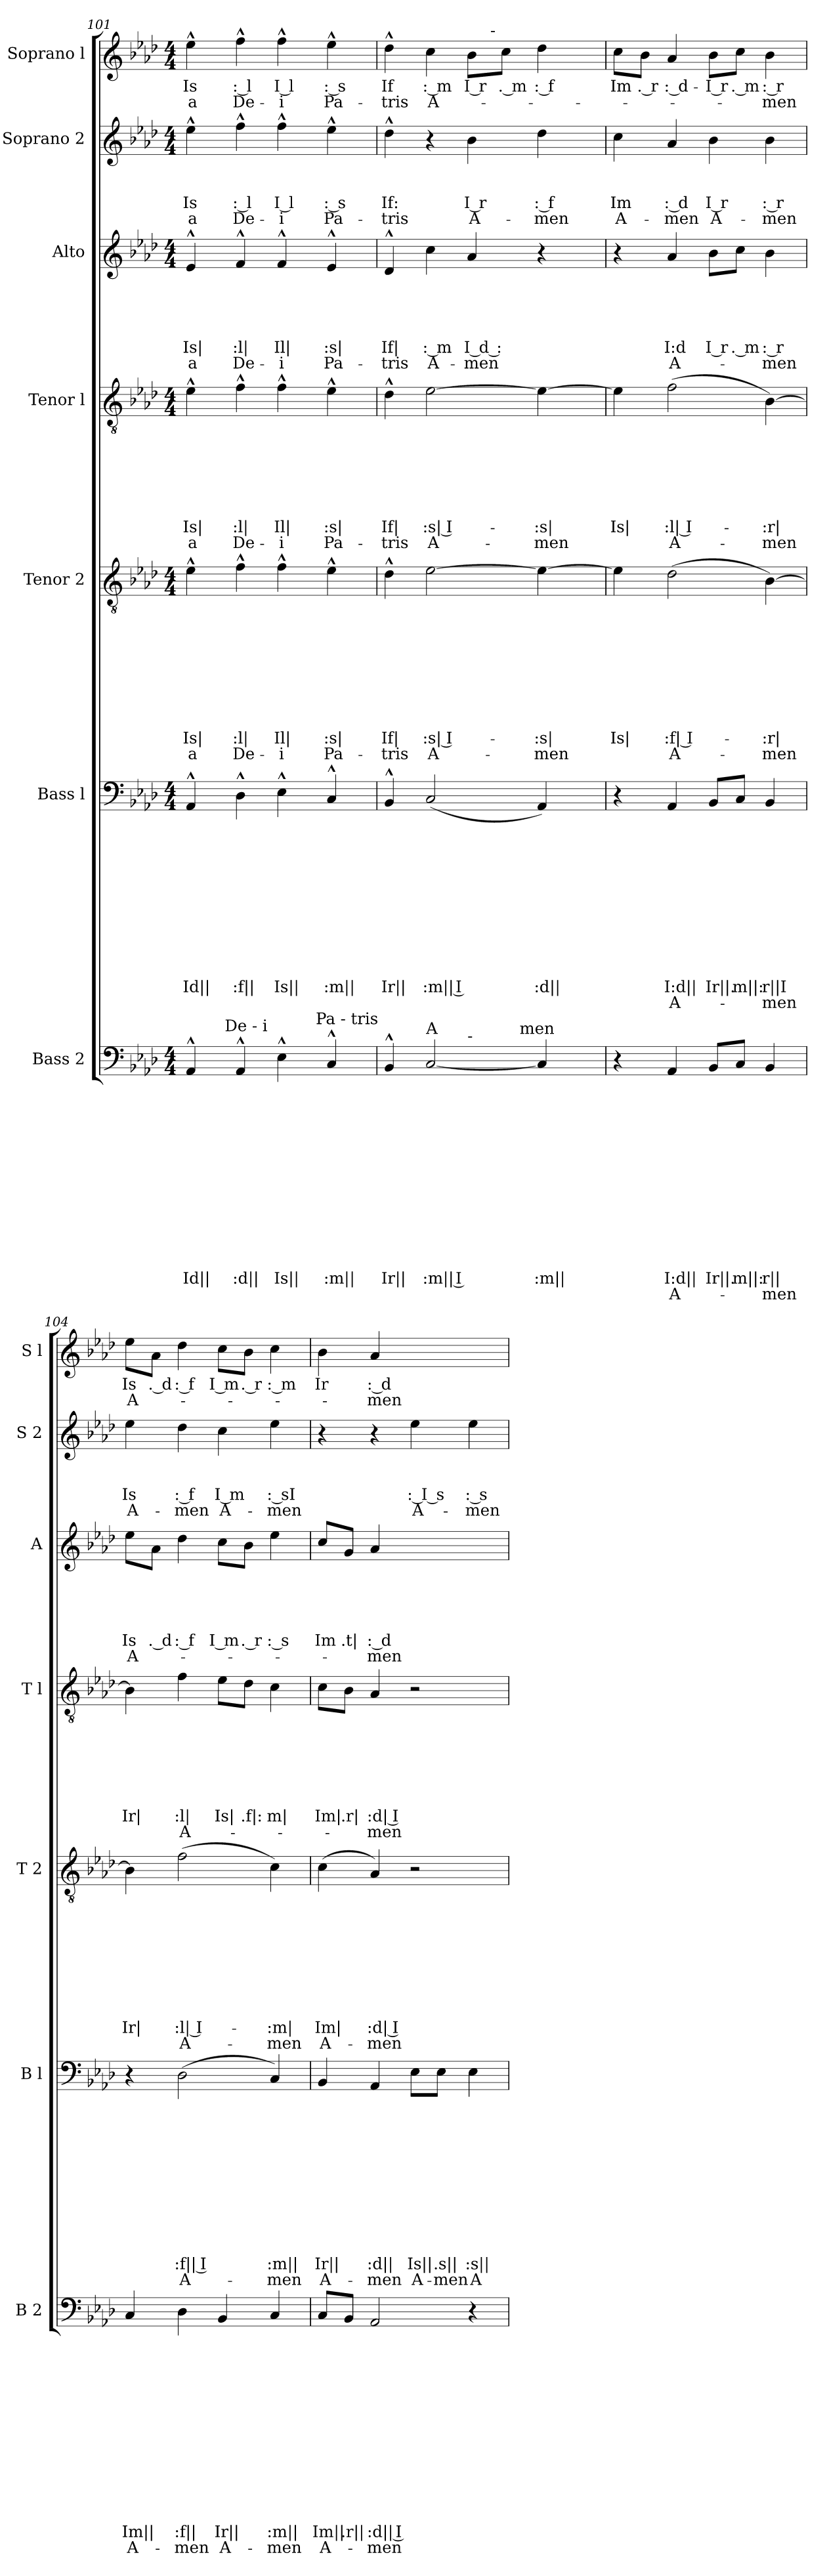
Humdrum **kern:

**kern	**text	**text	**text	**text	**text	**text	**text	**text	**text	**text	**text	**text	**text	**text	**kern	**text	**text	**text	**text	**text	**text	**text	**text	**text	**text	**text	**text	**kern	**text	**text	**text	**text	**text	**text	**text	**text	**text	**text	**kern	**text	**text	**text	**text	**text	**text	**text	**text	**kern	**text	**text	**text	**text	**text	**text	**kern	**text	**text	**text	**text	**kern	**text	**text
*part7	*part7	*part7	*part7	*part7	*part7	*part7	*part7	*part7	*part7	*part7	*part7	*part7	*part7	*part7	*part6	*part6	*part6	*part6	*part6	*part6	*part6	*part6	*part6	*part6	*part6	*part6	*part6	*part5	*part5	*part5	*part5	*part5	*part5	*part5	*part5	*part5	*part5	*part5	*part4	*part4	*part4	*part4	*part4	*part4	*part4	*part4	*part4	*part3	*part3	*part3	*part3	*part3	*part3	*part3	*part2	*part2	*part2	*part2	*part2	*part1	*part1	*part1
*staff7	*staff7	*staff7	*staff7	*staff7	*staff7	*staff7	*staff7	*staff7	*staff7	*staff7	*staff7	*staff7	*staff7	*staff7	*staff6	*staff6	*staff6	*staff6	*staff6	*staff6	*staff6	*staff6	*staff6	*staff6	*staff6	*staff6	*staff6	*staff5	*staff5	*staff5	*staff5	*staff5	*staff5	*staff5	*staff5	*staff5	*staff5	*staff5	*staff4	*staff4	*staff4	*staff4	*staff4	*staff4	*staff4	*staff4	*staff4	*staff3	*staff3	*staff3	*staff3	*staff3	*staff3	*staff3	*staff2	*staff2	*staff2	*staff2	*staff2	*staff1	*staff1	*staff1
*I"Bass 2	*	*	*	*	*	*	*	*	*	*	*	*	*	*	*I"Bass l	*	*	*	*	*	*	*	*	*	*	*	*	*I"Tenor 2	*	*	*	*	*	*	*	*	*	*	*I"Tenor l	*	*	*	*	*	*	*	*	*I"Alto	*	*	*	*	*	*	*I"Soprano 2	*	*	*	*	*I"Soprano l	*	*
*I'B 2	*	*	*	*	*	*	*	*	*	*	*	*	*	*	*I'B l	*	*	*	*	*	*	*	*	*	*	*	*	*I'T 2	*	*	*	*	*	*	*	*	*	*	*I'T l	*	*	*	*	*	*	*	*	*I'A	*	*	*	*	*	*	*I'S 2	*	*	*	*	*I'S l	*	*
*clefF4	*	*	*	*	*	*	*	*	*	*	*	*	*	*	*clefF4	*	*	*	*	*	*	*	*	*	*	*	*	*clefGv2	*	*	*	*	*	*	*	*	*	*	*clefGv2	*	*	*	*	*	*	*	*	*clefG2	*	*	*	*	*	*	*clefG2	*	*	*	*	*clefG2	*	*
*k[b-e-a-d-]	*	*	*	*	*	*	*	*	*	*	*	*	*	*	*k[b-e-a-d-]	*	*	*	*	*	*	*	*	*	*	*	*	*k[b-e-a-d-]	*	*	*	*	*	*	*	*	*	*	*k[b-e-a-d-]	*	*	*	*	*	*	*	*	*k[b-e-a-d-]	*	*	*	*	*	*	*k[b-e-a-d-]	*	*	*	*	*k[b-e-a-d-]	*	*
*A-:	*	*	*	*	*	*	*	*	*	*	*	*	*	*	*A-:	*	*	*	*	*	*	*	*	*	*	*	*	*A-:	*	*	*	*	*	*	*	*	*	*	*A-:	*	*	*	*	*	*	*	*	*A-:	*	*	*	*	*	*	*A-:	*	*	*	*	*A-:	*	*
*M4/4	*	*	*	*	*	*	*	*	*	*	*	*	*	*	*M4/4	*	*	*	*	*	*	*	*	*	*	*	*	*M4/4	*	*	*	*	*	*	*	*	*	*	*M4/4	*	*	*	*	*	*	*	*	*M4/4	*	*	*	*	*	*	*M4/4	*	*	*	*	*M4/4	*	*
=101	=101	=101	=101	=101	=101	=101	=101	=101	=101	=101	=101	=101	=101	=101	=101	=101	=101	=101	=101	=101	=101	=101	=101	=101	=101	=101	=101	=101	=101	=101	=101	=101	=101	=101	=101	=101	=101	=101	=101	=101	=101	=101	=101	=101	=101	=101	=101	=101	=101	=101	=101	=101	=101	=101	=101	=101	=101	=101	=101	=101	=101	=101
!	!	!	!	!	!	!	!	!	!	!	!	!	!LO:LY:b:rj	!	!	!	!	!	!	!	!	!	!	!	!	!LO:LY:b:rj	!	!	!	!	!	!	!	!	!	!	!LO:LY:b:rj	!LO:LY:b:rj	!	!	!	!	!	!	!	!LO:LY:b:rj	!LO:LY:b:rj	!	!	!	!	!	!LO:LY:b:rj	!LO:LY:b:rj	!	!	!	!LO:LY:b:rj	!LO:LY:b:rj	!	!LO:LY:b:rj	!LO:LY:b:rj
*^	*	*	*	*	*	*	*	*	*	*	*	*	*	*	*	*	*	*	*	*	*	*	*	*	*	*	*	*	*	*	*	*	*	*	*	*	*	*	*	*	*	*	*	*	*	*	*	*	*	*	*	*	*	*	*	*	*	*	*	*	*	*
4AA-^^</	8..ryy	.	.	.	.	.	.	.	.	.	.	.	.	Id||	.	4AA-^^</	.	.	.	.	.	.	.	.	.	.	Id||	.	4e-^^>\	.	.	.	.	.	.	.	.	Is|	-a	4e-^^>\	.	.	.	.	.	.	Is|	-a	4e-^^</	.	.	.	.	Is|	-a	4ee-^^>\	.	.	Is	-a	4ee-^^>\	Is	-a
!	!LO:TX:a:t=De - i	!	!	!	!	!	!	!	!	!	!	!	!	!	!	!	!	!	!	!	!	!	!	!	!	!	!	!	!	!	!	!	!	!	!	!	!	!	!	!	!	!	!	!	!	!	!	!	!	!	!	!	!	!	!	!	!	!	!	!	!	!	!
.	2ryy	.	.	.	.	.	.	.	.	.	.	.	.	.	.	.	.	.	.	.	.	.	.	.	.	.	.	.	.	.	.	.	.	.	.	.	.	.	.	.	.	.	.	.	.	.	.	.	.	.	.	.	.	.	.	.	.	.	.	.	.	.	.
!	!	!	!	!	!	!	!	!	!	!	!	!	!	!LO:LY:b:rj	!	!	!	!	!	!	!	!	!	!	!	!	!LO:LY:b:rj	!	!	!	!	!	!	!	!	!	!	!LO:LY:b:rj	!LO:LY:b:rj	!	!	!	!	!	!	!	!LO:LY:b:rj	!LO:LY:b:rj	!	!	!	!	!	!LO:LY:b:rj	!LO:LY:b:rj	!	!	!	!LO:LY:b:rj	!LO:LY:b:rj	!	!LO:LY:b:rj	!LO:LY:b:rj
4AA-^^</	.	.	.	.	.	.	.	.	.	.	.	.	.	:d||	.	4D-^^>\	.	.	.	.	.	.	.	.	.	.	:f||	.	4f^^>\	.	.	.	.	.	.	.	.	:l|	De-	4f^^>\	.	.	.	.	.	.	:l|	De-	4f^^</	.	.	.	.	:l|	De-	4ff^^>\	.	.	: l	De-	4ff^^>\	: l	De-
!	!	!	!	!	!	!	!	!	!	!	!	!	!	!LO:LY:b:rj	!	!	!	!	!	!	!	!	!	!	!	!	!LO:LY:b:rj	!	!	!	!	!	!	!	!	!	!	!LO:LY:b:rj	!LO:LY:b:rj	!	!	!	!	!	!	!	!LO:LY:b:rj	!LO:LY:b:rj	!	!	!	!	!	!LO:LY:b:rj	!LO:LY:b:rj	!	!	!	!LO:LY:b:rj	!LO:LY:b:rj	!	!LO:LY:b:rj	!LO:LY:b:rj
4E-^^>\	.	.	.	.	.	.	.	.	.	.	.	.	.	Is||	.	4E-^^>\	.	.	.	.	.	.	.	.	.	.	Is||	.	4f^^>\	.	.	.	.	.	.	.	.	Il|	-i	4f^^>\	.	.	.	.	.	.	Il|	-i	4f^^</	.	.	.	.	Il|	-i	4ff^^>\	.	.	I l	-i	4ff^^>\	I l	-i
!	!LO:TX:a:t=Pa - tris	!	!	!	!	!	!	!	!	!	!	!	!	!	!	!	!	!	!	!	!	!	!	!	!	!	!	!	!	!	!	!	!	!	!	!	!	!	!	!	!	!	!	!	!	!	!	!	!	!	!	!	!	!	!	!	!	!	!	!	!	!	!
.	4ryy	.	.	.	.	.	.	.	.	.	.	.	.	.	.	.	.	.	.	.	.	.	.	.	.	.	.	.	.	.	.	.	.	.	.	.	.	.	.	.	.	.	.	.	.	.	.	.	.	.	.	.	.	.	.	.	.	.	.	.	.	.	.
!	!	!	!	!	!	!	!	!	!	!	!	!	!	!LO:LY:b:rj	!	!	!	!	!	!	!	!	!	!	!	!	!LO:LY:b:rj	!	!	!	!	!	!	!	!	!	!	!LO:LY:b:rj	!LO:LY:b:rj	!	!	!	!	!	!	!	!LO:LY:b:rj	!LO:LY:b:rj	!	!	!	!	!	!LO:LY:b:rj	!LO:LY:b:rj	!	!	!	!LO:LY:b:rj	!LO:LY:b:rj	!	!LO:LY:b:rj	!LO:LY:b:rj
4C^^</	.	.	.	.	.	.	.	.	.	.	.	.	.	:m||	.	4C^^</	.	.	.	.	.	.	.	.	.	.	:m||	.	4e-^^>\	.	.	.	.	.	.	.	.	:s|	Pa-	4e-^^>\	.	.	.	.	.	.	:s|	Pa-	4e-^^</	.	.	.	.	:s|	Pa-	4ee-^^>\	.	.	: s	Pa-	4ee-^^>\	: s	Pa-
.	32ryy	.	.	.	.	.	.	.	.	.	.	.	.	.	.	.	.	.	.	.	.	.	.	.	.	.	.	.	.	.	.	.	.	.	.	.	.	.	.	.	.	.	.	.	.	.	.	.	.	.	.	.	.	.	.	.	.	.	.	.	.	.	.
=102	=102	=102	=102	=102	=102	=102	=102	=102	=102	=102	=102	=102	=102	=102	=102	=102	=102	=102	=102	=102	=102	=102	=102	=102	=102	=102	=102	=102	=102	=102	=102	=102	=102	=102	=102	=102	=102	=102	=102	=102	=102	=102	=102	=102	=102	=102	=102	=102	=102	=102	=102	=102	=102	=102	=102	=102	=102	=102	=102	=102	=102	=102	=102
!	!	!	!	!	!	!	!	!	!	!	!	!	!	!LO:LY:b:rj	!	!	!	!	!	!	!	!	!	!	!	!	!LO:LY:b:rj	!	!	!	!	!	!	!	!	!	!	!LO:LY:b:rj	!LO:LY:b:rj	!	!	!	!	!	!	!	!LO:LY:b:rj	!LO:LY:b:rj	!	!	!	!	!	!LO:LY:b:rj	!LO:LY:b:rj	!	!	!	!LO:LY:b:rj	!LO:LY:b:rj	!	!LO:LY:b:rj	!LO:LY:b:rj
*	*^	*	*	*	*	*	*	*	*	*	*	*	*	*	*	*	*	*	*	*	*	*	*	*	*	*	*	*	*	*	*	*	*	*	*	*	*	*	*	*	*	*	*	*	*	*	*	*	*	*	*	*	*	*	*	*	*	*	*	*	*^	*	*
4BB-^^</	2ryy	2ryy	.	.	.	.	.	.	.	.	.	.	.	.	Ir||	.	4BB-^^</	.	.	.	.	.	.	.	.	.	.	Ir||	.	4d-^^>\	.	.	.	.	.	.	.	.	If|	-tris	4d-^^>\	.	.	.	.	.	.	If|	-tris	4d-^^</	.	.	.	.	If|	-tris	4dd-^^>\	.	.	If:	-tris	4dd-^^>\	2ryy	If	-tris
!LO:TX:a:t=A	!	!	!	!	!	!	!	!	!	!	!	!	!	!	!	!	!	!	!	!	!	!	!	!	!	!	!	!	!	!	!	!	!	!	!	!	!	!	!	!	!	!	!	!	!	!	!	!	!	!	!	!	!	!	!	!	!	!	!	!	!	!	!	!	!
!	!	!	!	!	!	!	!	!	!	!	!	!	!	!	!LO:LY:b:rj	!	!	!	!	!	!	!	!	!	!	!	!	!LO:LY:b:rj	!	!	!	!	!	!	!	!	!	!	!LO:LY:b:rj	!LO:LY:b:rj	!	!	!	!	!	!	!	!LO:LY:b:rj	!LO:LY:b:rj	!	!	!	!	!	!LO:LY:b:rj	!LO:LY:b:rj	!	!	!	!	!	!	!	!LO:LY:b:rj	!LO:LY:b:rj
[<2C/	.	.	.	.	.	.	.	.	.	.	.	.	.	.	:m|| I	.	(<2C/	.	.	.	.	.	.	.	.	.	.	:m|| I	.	[>2e-\	.	.	.	.	.	.	.	.	:s| I-	A-	[>2e-\	.	.	.	.	.	.	:s| I-	A-	4cc\	.	.	.	.	: m	A-	4r	.	.	.	.	4cc\	.	: m	A-
!	!LO:TX:a:t=-	!	!	!	!	!	!	!	!	!	!	!	!	!	!	!	!	!	!	!	!	!	!	!	!	!	!	!	!	!	!	!	!	!	!	!	!	!	!	!	!	!	!	!	!	!	!	!	!	!	!	!	!	!	!	!	!	!	!	!	!	!	!	!	!
!	!	!	!	!	!	!	!	!	!	!	!	!	!	!	!	!	!	!	!	!	!	!	!	!	!	!	!	!	!	!	!	!	!	!	!	!	!	!	!	!	!	!	!	!	!	!	!	!	!	!	!	!	!	!	!LO:LY:b:rj	!LO:LY:b:rj	!	!	!	!LO:LY:b:rj	!LO:LY:b:rj	!	!	!LO:LY:b:rj	!
.	2ryy	8.ryy	.	.	.	.	.	.	.	.	.	.	.	.	.	.	.	.	.	.	.	.	.	.	.	.	.	.	.	.	.	.	.	.	.	.	.	.	.	.	.	.	.	.	.	.	.	.	.	4a-/	.	.	.	.	I d :	-men	4b-\	.	.	I r	A-	8b-\L	16.ryy	I r	.
!	!	!	!	!	!	!	!	!	!	!	!	!	!	!	!	!	!	!	!	!	!	!	!	!	!	!	!	!	!	!	!	!	!	!	!	!	!	!	!	!	!	!	!	!	!	!	!	!	!	!	!	!	!	!	!	!	!	!	!	!	!	!	!LO:TX:a:t=-	!	!
.	.	.	.	.	.	.	.	.	.	.	.	.	.	.	.	.	.	.	.	.	.	.	.	.	.	.	.	.	.	.	.	.	.	.	.	.	.	.	.	.	.	.	.	.	.	.	.	.	.	.	.	.	.	.	.	.	.	.	.	.	.	.	4ryy	.	.
!	!	!	!	!	!	!	!	!	!	!	!	!	!	!	!	!	!	!	!	!	!	!	!	!	!	!	!	!	!	!	!	!	!	!	!	!	!	!	!	!	!	!	!	!	!	!	!	!	!	!	!	!	!	!	!	!	!	!	!	!	!	!	!	!LO:LY:b:rj	!
.	.	.	.	.	.	.	.	.	.	.	.	.	.	.	.	.	.	.	.	.	.	.	.	.	.	.	.	.	.	.	.	.	.	.	.	.	.	.	.	.	.	.	.	.	.	.	.	.	.	.	.	.	.	.	.	.	.	.	.	.	.	8cc\J	.	. m	.
!	!	!LO:TX:a:t=men	!	!	!	!	!	!	!	!	!	!	!	!	!	!	!	!	!	!	!	!	!	!	!	!	!	!	!	!	!	!	!	!	!	!	!	!	!	!	!	!	!	!	!	!	!	!	!	!	!	!	!	!	!	!	!	!	!	!	!	!	!	!	!
.	.	4ryy	.	.	.	.	.	.	.	.	.	.	.	.	.	.	.	.	.	.	.	.	.	.	.	.	.	.	.	.	.	.	.	.	.	.	.	.	.	.	.	.	.	.	.	.	.	.	.	.	.	.	.	.	.	.	.	.	.	.	.	.	.	.	.
!	!	!	!	!	!	!	!	!	!	!	!	!	!	!	!LO:LY:b:rj	!	!	!	!	!	!	!	!	!	!	!	!	!LO:LY:b:rj	!	!	!	!	!	!	!	!	!	!	!LO:LY:b:rj	!LO:LY:b:rj	!	!	!	!	!	!	!	!LO:LY:b:rj	!LO:LY:b:rj	!	!	!	!	!	!	!	!	!	!	!LO:LY:b:rj	!LO:LY:b:rj	!	!	!LO:LY:b:rj	!
4C/]	.	.	.	.	.	.	.	.	.	.	.	.	.	.	:m||	.	4AA-/)	.	.	.	.	.	.	.	.	.	.	:d||	.	4e-\_	.	.	.	.	.	.	.	.	-:s|	-men	4e-\_	.	.	.	.	.	.	-:s|	-men	4r	.	.	.	.	.	.	4dd-\	.	.	: f	-men	4dd-\	.	: f	.
.	.	.	.	.	.	.	.	.	.	.	.	.	.	.	.	.	.	.	.	.	.	.	.	.	.	.	.	.	.	.	.	.	.	.	.	.	.	.	.	.	.	.	.	.	.	.	.	.	.	.	.	.	.	.	.	.	.	.	.	.	.	.	8ryy	.	.
.	.	16ryy	.	.	.	.	.	.	.	.	.	.	.	.	.	.	.	.	.	.	.	.	.	.	.	.	.	.	.	.	.	.	.	.	.	.	.	.	.	.	.	.	.	.	.	.	.	.	.	.	.	.	.	.	.	.	.	.	.	.	.	.	.	.	.
.	.	.	.	.	.	.	.	.	.	.	.	.	.	.	.	.	.	.	.	.	.	.	.	.	.	.	.	.	.	.	.	.	.	.	.	.	.	.	.	.	.	.	.	.	.	.	.	.	.	.	.	.	.	.	.	.	.	.	.	.	.	.	32ryy	.	.
!!LO:PB:g=z
=103	=103	=103	=103	=103	=103	=103	=103	=103	=103	=103	=103	=103	=103	=103	=103	=103	=103	=103	=103	=103	=103	=103	=103	=103	=103	=103	=103	=103	=103	=103	=103	=103	=103	=103	=103	=103	=103	=103	=103	=103	=103	=103	=103	=103	=103	=103	=103	=103	=103	=103	=103	=103	=103	=103	=103	=103	=103	=103	=103	=103	=103	=103	=103	=103	=103
!	!	!	!	!	!	!	!	!	!	!	!	!	!	!	!	!	!	!	!	!	!	!	!	!	!	!	!	!	!	!	!	!	!	!	!	!	!	!	!LO:LY:b:rj	!	!	!	!	!	!	!	!	!LO:LY:b:rj	!	!	!	!	!	!	!	!	!	!	!	!LO:LY:b:rj	!LO:LY:b:rj	!	!	!LO:LY:b:rj	!
*v	*v	*v	*	*	*	*	*	*	*	*	*	*	*	*	*	*	*	*	*	*	*	*	*	*	*	*	*	*	*	*	*	*	*	*	*	*	*	*	*	*	*	*	*	*	*	*	*	*	*	*	*	*	*	*	*	*	*	*	*	*	*	*v	*v	*	*
4r	.	.	.	.	.	.	.	.	.	.	.	.	.	.	4r	.	.	.	.	.	.	.	.	.	.	.	.	4e-\]	.	.	.	.	.	.	.	.	Is|	.	4e-\]	.	.	.	.	.	.	Is|	.	4r	.	.	.	.	.	.	4cc\	.	.	Im	A-	8cc\L	Im	.
!	!	!	!	!	!	!	!	!	!	!	!	!	!	!	!	!	!	!	!	!	!	!	!	!	!	!	!	!	!	!	!	!	!	!	!	!	!	!	!	!	!	!	!	!	!	!	!	!	!	!	!	!	!	!	!	!	!	!	!	!	!LO:LY:b:rj	!
.	.	.	.	.	.	.	.	.	.	.	.	.	.	.	.	.	.	.	.	.	.	.	.	.	.	.	.	.	.	.	.	.	.	.	.	.	.	.	.	.	.	.	.	.	.	.	.	.	.	.	.	.	.	.	.	.	.	.	.	8b-\J	. r	.
!	!	!	!	!	!	!	!	!	!	!	!	!	!LO:LY:b:rj	!LO:LY:b:rj	!	!	!	!	!	!	!	!	!	!	!	!LO:LY:b:rj	!LO:LY:b:rj	!	!	!	!	!	!	!	!	!	!LO:LY:b:rj	!LO:LY:b:rj	!	!	!	!	!	!	!	!LO:LY:b:rj	!LO:LY:b:rj	!	!	!	!	!	!LO:LY:b:rj	!LO:LY:b:rj	!	!	!	!LO:LY:b:rj	!LO:LY:b:rj	!	!LO:LY:b:rj	!
4AA-/	.	.	.	.	.	.	.	.	.	.	.	.	I:d||	-A-	4AA-/	.	.	.	.	.	.	.	.	.	.	I:d||	-A-	(>2d-\	.	.	.	.	.	.	.	.	:f| I-	A-	(>2f\	.	.	.	.	.	.	:l| I-	A-	4a-/	.	.	.	.	I:d	A-	4a-/	.	.	: d	-men	4a-/	: d-	.
!	!	!	!	!	!	!	!	!	!	!	!	!	!LO:LY:b:rj	!	!	!	!	!	!	!	!	!	!	!	!	!LO:LY:b:rj	!	!	!	!	!	!	!	!	!	!	!	!	!	!	!	!	!	!	!	!	!	!	!	!	!	!	!LO:LY:b:rj	!	!	!	!	!LO:LY:b:rj	!LO:LY:b:rj	!	!LO:LY:b:rj	!
8BB-/L	.	.	.	.	.	.	.	.	.	.	.	.	Ir||.	.	8BB-/L	.	.	.	.	.	.	.	.	.	.	Ir||.	.	.	.	.	.	.	.	.	.	.	.	.	.	.	.	.	.	.	.	.	.	8b-\L	.	.	.	.	I r	.	4b-\	.	.	I r	A-	8b-\L	-I r	.
!	!	!	!	!	!	!	!	!	!	!	!	!	!LO:LY:b	!	!	!	!	!	!	!	!	!	!	!	!	!LO:LY:b	!	!	!	!	!	!	!	!	!	!	!	!	!	!	!	!	!	!	!	!	!	!	!	!	!	!	!LO:LY:b:rj	!	!	!	!	!	!	!	!LO:LY:b:rj	!
8C/J	.	.	.	.	.	.	.	.	.	.	.	.	m||:	.	8C/J	.	.	.	.	.	.	.	.	.	.	m||:	.	.	.	.	.	.	.	.	.	.	.	.	.	.	.	.	.	.	.	.	.	8cc\J	.	.	.	.	. m	.	.	.	.	.	.	8cc\J	. m	.
!	!	!	!	!	!	!	!	!	!	!	!	!	!LO:LY:b	!LO:LY:b	!	!	!	!	!	!	!	!	!	!	!	!LO:LY:b	!LO:LY:b	!	!	!	!	!	!	!	!	!	!LO:LY:b:rj	!LO:LY:b:rj	!	!	!	!	!	!	!	!LO:LY:b:rj	!LO:LY:b:rj	!	!	!	!	!	!LO:LY:b:rj	!LO:LY:b:rj	!	!	!	!LO:LY:b:rj	!LO:LY:b:rj	!	!LO:LY:b:rj	!LO:LY:b:rj
4BB-/	.	.	.	.	.	.	.	.	.	.	.	.	r||	-men	4BB-/	.	.	.	.	.	.	.	.	.	.	r||I	-men	[>4B-\)	.	.	.	.	.	.	.	.	-:r|	-men	[>4B-\)	.	.	.	.	.	.	-:r|	-men	4b-\	.	.	.	.	: r	-men	4b-\	.	.	: r	-men	4b-\	: r	-men
=104	=104	=104	=104	=104	=104	=104	=104	=104	=104	=104	=104	=104	=104	=104	=104	=104	=104	=104	=104	=104	=104	=104	=104	=104	=104	=104	=104	=104	=104	=104	=104	=104	=104	=104	=104	=104	=104	=104	=104	=104	=104	=104	=104	=104	=104	=104	=104	=104	=104	=104	=104	=104	=104	=104	=104	=104	=104	=104	=104	=104	=104	=104
!	!	!	!	!	!	!	!	!	!	!	!	!	!LO:LY:b:rj	!LO:LY:b:rj	!	!	!	!	!	!	!	!	!	!	!	!	!	!	!	!	!	!	!	!	!	!	!LO:LY:b:rj	!	!	!	!	!	!	!	!	!LO:LY:b:rj	!	!	!	!	!	!	!LO:LY:b:rj	!LO:LY:b:rj	!	!	!	!LO:LY:b:rj	!LO:LY:b:rj	!	!LO:LY:b:rj	!LO:LY:b:rj
4C/	.	.	.	.	.	.	.	.	.	.	.	.	Im||	A-	4r	.	.	.	.	.	.	.	.	.	.	.	.	4B-\]	.	.	.	.	.	.	.	.	Ir|	.	4B-\]	.	.	.	.	.	.	Ir|	.	8ee-\L	.	.	.	.	Is	A-	4ee-\	.	.	Is	A-	8ee-\L	Is	A-
!	!	!	!	!	!	!	!	!	!	!	!	!	!	!	!	!	!	!	!	!	!	!	!	!	!	!	!	!	!	!	!	!	!	!	!	!	!	!	!	!	!	!	!	!	!	!	!	!	!	!	!	!	!LO:LY:b:rj	!	!	!	!	!	!	!	!LO:LY:b:rj	!
.	.	.	.	.	.	.	.	.	.	.	.	.	.	.	.	.	.	.	.	.	.	.	.	.	.	.	.	.	.	.	.	.	.	.	.	.	.	.	.	.	.	.	.	.	.	.	.	8a-\J	.	.	.	.	. d	.	.	.	.	.	.	8a-\J	. d	.
!	!	!	!	!	!	!	!	!	!	!	!	!	!LO:LY:b:rj	!LO:LY:b:rj	!	!	!	!	!	!	!	!	!	!	!	!LO:LY:b:rj	!LO:LY:b:rj	!	!	!	!	!	!	!	!	!	!LO:LY:b:rj	!LO:LY:b:rj	!	!	!	!	!	!	!	!LO:LY:b:rj	!LO:LY:b:rj	!	!	!	!	!	!LO:LY:b:rj	!	!	!	!	!LO:LY:b:rj	!LO:LY:b:rj	!	!LO:LY:b:rj	!
4D-\	.	.	.	.	.	.	.	.	.	.	.	.	:f||	-men	(>2D-\	.	.	.	.	.	.	.	.	.	.	:f|| I	A-	(>2f\	.	.	.	.	.	.	.	.	:l| I-	A-	4f\	.	.	.	.	.	.	:l|	A-	4dd-\	.	.	.	.	: f	.	4dd-\	.	.	: f	-men	4dd-\	: f	.
!	!	!	!	!	!	!	!	!	!	!	!	!	!LO:LY:b:rj	!LO:LY:b:rj	!	!	!	!	!	!	!	!	!	!	!	!	!	!	!	!	!	!	!	!	!	!	!	!	!	!	!	!	!	!	!	!LO:LY:b:rj	!	!	!	!	!	!	!LO:LY:b:rj	!	!	!	!	!LO:LY:b:rj	!LO:LY:b:rj	!	!LO:LY:b:rj	!
4BB-/	.	.	.	.	.	.	.	.	.	.	.	.	Ir||	A-	.	.	.	.	.	.	.	.	.	.	.	.	.	.	.	.	.	.	.	.	.	.	.	.	8e-\L	.	.	.	.	.	.	Is|	.	8cc\L	.	.	.	.	I m	.	4cc\	.	.	I m	A-	8cc\L	I m	.
!	!	!	!	!	!	!	!	!	!	!	!	!	!	!	!	!	!	!	!	!	!	!	!	!	!	!	!	!	!	!	!	!	!	!	!	!	!	!	!	!	!	!	!	!	!	!LO:LY:b:rj	!	!	!	!	!	!	!LO:LY:b:rj	!	!	!	!	!	!	!	!LO:LY:b:rj	!
.	.	.	.	.	.	.	.	.	.	.	.	.	.	.	.	.	.	.	.	.	.	.	.	.	.	.	.	.	.	.	.	.	.	.	.	.	.	.	8d-\J	.	.	.	.	.	.	.f|:	.	8b-\J	.	.	.	.	. r	.	.	.	.	.	.	8b-\J	. r	.
!	!	!	!	!	!	!	!	!	!	!	!	!	!LO:LY:b:rj	!LO:LY:b:rj	!	!	!	!	!	!	!	!	!	!	!	!LO:LY:b:rj	!LO:LY:b:rj	!	!	!	!	!	!	!	!	!	!LO:LY:b:rj	!LO:LY:b:rj	!	!	!	!	!	!	!	!LO:LY:b	!	!	!	!	!	!	!LO:LY:b:rj	!	!	!	!	!LO:LY:b:rj	!LO:LY:b:rj	!	!LO:LY:b:rj	!
4C/	.	.	.	.	.	.	.	.	.	.	.	.	:m||	-men	4C/)	.	.	.	.	.	.	.	.	.	.	:m||	-men	4c\)	.	.	.	.	.	.	.	.	-:m|	-men	4c\	.	.	.	.	.	.	m|	.	4ee-\	.	.	.	.	: s	.	4ee-\	.	.	: sI	-men	4cc\	: m	.
=105	=105	=105	=105	=105	=105	=105	=105	=105	=105	=105	=105	=105	=105	=105	=105	=105	=105	=105	=105	=105	=105	=105	=105	=105	=105	=105	=105	=105	=105	=105	=105	=105	=105	=105	=105	=105	=105	=105	=105	=105	=105	=105	=105	=105	=105	=105	=105	=105	=105	=105	=105	=105	=105	=105	=105	=105	=105	=105	=105	=105	=105	=105
!	!	!	!	!	!	!	!	!	!	!	!	!	!LO:LY:b:rj	!LO:LY:b:rj	!	!	!	!	!	!	!	!	!	!	!	!LO:LY:b:rj	!LO:LY:b:rj	!	!	!	!	!	!	!	!	!	!LO:LY:b:rj	!LO:LY:b:rj	!	!	!	!	!	!	!	!LO:LY:b:rj	!	!	!	!	!	!	!LO:LY:b:rj	!	!	!	!	!	!	!	!LO:LY:b:rj	!
8C/L	.	.	.	.	.	.	.	.	.	.	.	.	Im||	A-	4BB-/	.	.	.	.	.	.	.	.	.	.	Ir||	A-	(>4c\	.	.	.	.	.	.	.	.	Im|	A-	8c\L	.	.	.	.	.	.	Im|	.	8cc/L	.	.	.	.	Im	.	4r	.	.	.	.	4b-\	Ir	.
!	!	!	!	!	!	!	!	!	!	!	!	!	!LO:LY:b:rj	!	!	!	!	!	!	!	!	!	!	!	!	!	!	!	!	!	!	!	!	!	!	!	!	!	!	!	!	!	!	!	!	!LO:LY:b:rj	!	!	!	!	!	!	!LO:LY:b:rj	!	!	!	!	!	!	!	!	!
8BB-/J	.	.	.	.	.	.	.	.	.	.	.	.	.r||	.	.	.	.	.	.	.	.	.	.	.	.	.	.	.	.	.	.	.	.	.	.	.	.	.	8B-\J	.	.	.	.	.	.	.r|	.	8g/J	.	.	.	.	.t|	.	.	.	.	.	.	.	.	.
!	!	!	!	!	!	!	!	!	!	!	!	!	!LO:LY:b:rj	!LO:LY:b:rj	!	!	!	!	!	!	!	!	!	!	!	!LO:LY:b:rj	!LO:LY:b:rj	!	!	!	!	!	!	!	!	!	!LO:LY:b:rj	!LO:LY:b:rj	!	!	!	!	!	!	!	!LO:LY:b:rj	!LO:LY:b:rj	!	!	!	!	!	!LO:LY:b:rj	!LO:LY:b:rj	!	!	!	!	!	!	!LO:LY:b:rj	!LO:LY:b:rj
2AA-/	.	.	.	.	.	.	.	.	.	.	.	.	:d|| I-	-men-	4AA-/	.	.	.	.	.	.	.	.	.	.	:d||	-men	4A-/)	.	.	.	.	.	.	.	.	:d| I	-men	4A-/	.	.	.	.	.	.	:d| I	-men	4a-/	.	.	.	.	: d	-men	4r	.	.	.	.	4a-/	: d	-men
!	!	!	!	!	!	!	!	!	!	!	!	!	!	!	!	!	!	!	!	!	!	!	!	!	!	!LO:LY:b:rj	!LO:LY:b:rj	!	!	!	!	!	!	!	!	!	!	!	!	!	!	!	!	!	!	!	!	!	!	!	!	!	!	!	!	!	!	!LO:LY:b:rj	!LO:LY:b:rj	!	!	!
.	.	.	.	.	.	.	.	.	.	.	.	.	.	.	8E-\L	.	.	.	.	.	.	.	.	.	.	Is||	A-	2r	.	.	.	.	.	.	.	.	.	.	2r	.	.	.	.	.	.	.	.	2ryy	.	.	.	.	.	.	4ee-\	.	.	: I s	A-	2ryy	.	.
!	!	!	!	!	!	!	!	!	!	!	!	!	!	!	!	!	!	!	!	!	!	!	!	!	!	!LO:LY:b:rj	!LO:LY:b:rj	!	!	!	!	!	!	!	!	!	!	!	!	!	!	!	!	!	!	!	!	!	!	!	!	!	!	!	!	!	!	!	!	!	!	!
.	.	.	.	.	.	.	.	.	.	.	.	.	.	.	8E-\J	.	.	.	.	.	.	.	.	.	.	.s||	-men	.	.	.	.	.	.	.	.	.	.	.	.	.	.	.	.	.	.	.	.	.	.	.	.	.	.	.	.	.	.	.	.	.	.	.
!	!	!	!	!	!	!	!	!	!	!	!	!	!	!	!	!	!	!	!	!	!	!	!	!	!	!LO:LY:b:rj	!LO:LY:b:rj	!	!	!	!	!	!	!	!	!	!	!	!	!	!	!	!	!	!	!	!	!	!	!	!	!	!	!	!	!	!	!LO:LY:b:rj	!LO:LY:b:rj	!	!	!
4r	.	.	.	.	.	.	.	.	.	.	.	.	.	.	4E-\	.	.	.	.	.	.	.	.	.	.	:s||	A-	.	.	.	.	.	.	.	.	.	.	.	.	.	.	.	.	.	.	.	.	.	.	.	.	.	.	.	4ee-\	.	.	: s	-men	.	.	.
=	=	=	=	=	=	=	=	=	=	=	=	=	=	=	=	=	=	=	=	=	=	=	=	=	=	=	=	=	=	=	=	=	=	=	=	=	=	=	=	=	=	=	=	=	=	=	=	=	=	=	=	=	=	=	=	=	=	=	=	=	=	=
*-	*-	*-	*-	*-	*-	*-	*-	*-	*-	*-	*-	*-	*-	*-	*-	*-	*-	*-	*-	*-	*-	*-	*-	*-	*-	*-	*-	*-	*-	*-	*-	*-	*-	*-	*-	*-	*-	*-	*-	*-	*-	*-	*-	*-	*-	*-	*-	*-	*-	*-	*-	*-	*-	*-	*-	*-	*-	*-	*-	*-	*-	*-
